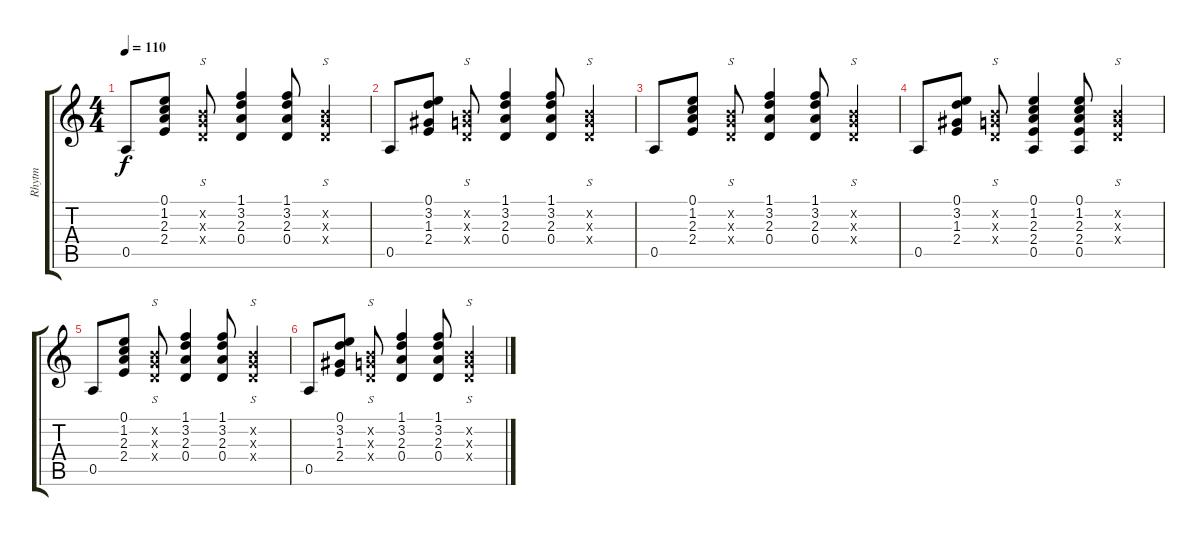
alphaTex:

\track ("Rhytm" "Rhytm") {instrument electricguitarjazz}
\staff {score tabs}
\tuning (E4 B3 G3 D3 A2 E2) {hide}
\ts (4 4)
\tempo 110
\clef g2
\ks c
0.5.8{dy f} (0.1 1.2 2.3 2.4).8 (0.2{x} 0.3{x} 0.4{x}).8{s} (1.1 3.2 2.3 0.4).4 (1.1 3.2 2.3 0.4).8 (0.2{x} 0.3{x} 0.4{x}).4{s} |
0.5.8 (0.1 3.2 1.3 2.4).8 (0.2{x} 0.3{x} 0.4{x}).8{s} (1.1 3.2 2.3 0.4).4 (1.1 3.2 2.3 0.4).8 (0.2{x} 0.3{x} 0.4{x}).4{s} |
0.5.8 (0.1 1.2 2.3 2.4).8 (0.2{x} 0.3{x} 0.4{x}).8{s} (1.1 3.2 2.3 0.4).4 (1.1 3.2 2.3 0.4).8 (0.2{x} 0.3{x} 0.4{x}).4{s} |
0.5.8 (0.1 3.2 1.3 2.4).8 (0.2{x} 0.3{x} 0.4{x}).8{s} (0.1 1.2 2.3 2.4 0.5).4 (0.1 1.2 2.3 2.4 0.5).8 (0.2{x} 0.3{x} 0.4{x}).4{s} |
0.5.8 (0.1 1.2 2.3 2.4).8 (0.2{x} 0.3{x} 0.4{x}).8{s} (1.1 3.2 2.3 0.4).4 (1.1 3.2 2.3 0.4).8 (0.2{x} 0.3{x} 0.4{x}).4{s} |
0.5.8 (0.1 3.2 1.3 2.4).8 (0.2{x} 0.3{x} 0.4{x}).8{s} (1.1 3.2 2.3 0.4).4 (1.1 3.2 2.3 0.4).8 (0.2{x} 0.3{x} 0.4{x}).4{s}
